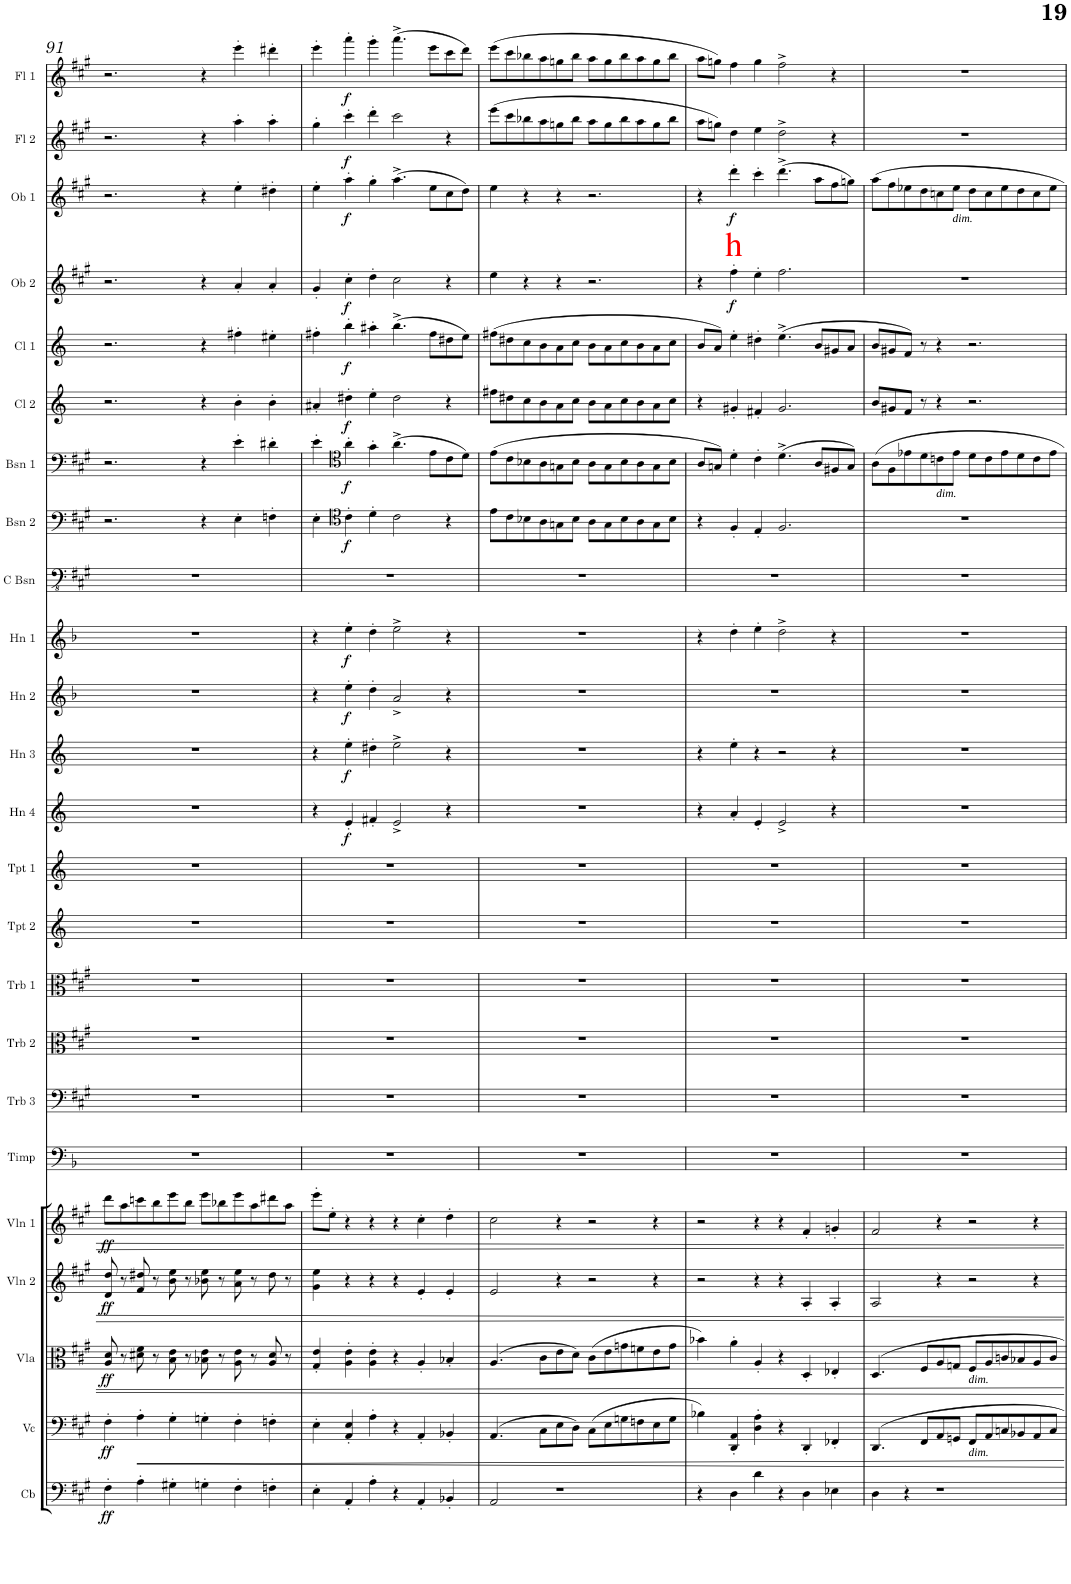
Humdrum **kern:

**kern	**dynam	**kern	**dynam	**kern	**dynam	**kern	**dynam	**kern	**dynam	**kern	**kern	**kern	**kern	**kern	**kern	**kern	**dynam	**kern	**dynam	**kern	**dynam	**kern	**dynam	**kern	**kern	**dynam	**kern	**dynam	**kern	**dynam	**kern	**dynam	**kern	**dynam	**kern	**text	**dynam	**kern	**dynam	**kern	**dynam
*part24	*part24	*part23	*part23	*part22	*part22	*part21	*part21	*part20	*part20	*part19	*part18	*part17	*part16	*part15	*part14	*part13	*part13	*part12	*part12	*part11	*part11	*part10	*part10	*part9	*part8	*part8	*part7	*part7	*part6	*part6	*part5	*part5	*part4	*part4	*part3	*part3	*part3	*part2	*part2	*part1	*part1
*staff24	*staff24	*staff23	*staff23	*staff22	*staff22	*staff21	*staff21	*staff20	*staff20	*staff19	*staff18	*staff17	*staff16	*staff15	*staff14	*staff13	*staff13	*staff12	*staff12	*staff11	*staff11	*staff10	*staff10	*staff9	*staff8	*staff8	*staff7	*staff7	*staff6	*staff6	*staff5	*staff5	*staff4	*staff4	*staff3	*staff3	*staff3	*staff2	*staff2	*staff1	*staff1
*I"Contrabass	*	*I"Violoncello	*	*I"Viola	*	*I"Violin 2	*	*I"Violin 1	*	*I"Timpani	*I"Trombone 3	*I"Trombone 2	*I"Trombone 1	*I"F Trumpet 2	*I"F Trumpet 1	*I"F Horn 4	*	*I"F Horn 3	*	*I"C Horn 2	*	*I"C Horn 1	*	*I"Contrabassoon	*I"Bassoon 2	*	*I"Bassoon 1	*	*I"Bb Clarinet 2	*	*I"Bb Clarinet 1	*	*I"Oboe 2	*	*I"Oboe 1	*	*	*I"Flute 2	*	*I"Flute 1	*
*I'Cb	*	*I'Vc	*	*I'Vla	*	*I'Vln 2	*	*I'Vln 1	*	*I'Timp	*I'Trb 3	*I'Trb 2	*I'Trb 1	*I'Tpt 2	*I'Tpt 1	*I'Hn 4	*	*I'Hn 3	*	*I'Hn 2	*	*I'Hn 1	*	*I'C Bsn	*I'Bsn 2	*	*I'Bsn 1	*	*I'Cl 2	*	*I'Cl 1	*	*I'Ob 2	*	*I'Ob 1	*	*	*I'Fl 2	*	*I'Fl 1	*
!!LO:PB:g=z
*clefF4	*	*clefF4	*	*clefC3	*	*clefG2	*	*clefG2	*	*clefF4	*clefF4	*clefC3	*clefC3	*clefG2	*clefG2	*clefG2	*	*clefG2	*	*clefG2	*	*clefG2	*	*clefFv4	*clefF4	*	*clefF4	*	*clefG2	*	*clefG2	*	*clefG2	*	*clefG2	*	*	*clefG2	*	*clefG2	*
*Trd7c12	*	*	*	*	*	*	*	*	*	*	*	*	*	*Trd-3c-5	*Trd-3c-5	*Trd4c7	*	*Trd4c7	*	*Trd7c12	*	*Trd7c12	*	*	*	*	*	*	*Trd1c2	*	*Trd1c2	*	*	*	*	*	*	*	*	*	*
*k[f#c#g#]	*	*k[f#c#g#]	*	*k[f#c#g#]	*	*k[f#c#g#]	*	*k[f#c#g#]	*	*k[b-]	*k[f#c#g#]	*k[f#c#g#]	*k[f#c#g#]	*k[]	*k[]	*k[]	*	*k[]	*	*k[b-]	*	*k[b-]	*	*k[f#c#g#]	*k[f#c#g#]	*	*k[f#c#g#]	*	*k[]	*	*k[]	*	*k[f#c#g#]	*	*k[f#c#g#]	*	*	*k[f#c#g#]	*	*k[f#c#g#]	*
*M6/4	*	*M6/4	*	*M6/4	*	*M6/4	*	*M6/4	*	*M6/4	*M6/4	*M6/4	*M6/4	*M6/4	*M6/4	*M6/4	*	*M6/4	*	*M6/4	*	*M6/4	*	*M6/4	*M6/4	*	*M6/4	*	*M6/4	*	*M6/4	*	*M6/4	*	*M6/4	*	*	*M6/4	*	*M6/4	*
=91	=91	=91	=91	=91	=91	=91	=91	=91	=91	=91	=91	=91	=91	=91	=91	=91	=91	=91	=91	=91	=91	=91	=91	=91	=91	=91	=91	=91	=91	=91	=91	=91	=91	=91	=91	=91	=91	=91	=91	=91	=91
!	!LO:DY:b	!	!LO:DY:b	!	!LO:DY:b	!	!LO:DY:b	!	!LO:DY:b	!	!	!	!	!	!	!	!	!	!	!	!	!	!	!	!	!	!	!	!	!	!	!	!	!	!	!	!	!	!	!	!
4F#'\	ff	4F#'\	ff	8A/ 8d/	ff	8d/ 8dd/	ff	8ddd\L	ff	1.r	1.r	1.r	1.r	1.r	1.r	1.r	.	1.r	.	1.r	.	1.r	.	1.r	2.r	.	2.r	.	2.r	.	2.r	.	2.r	.	2.r	.	.	2.r	.	2.r	.
.	.	.	.	8r	.	8r	.	8aa\	.	.	.	.	.	.	.	.	.	.	.	.	.	.	.	.	.	.	.	.	.	.	.	.	.	.	.	.	.	.	.	.	.
4A'\	.	4A'\	.	8d#X\ 8f#\	.	8f#/ 8dd#X/	.	8cccn\	.	.	.	.	.	.	.	.	.	.	.	.	.	.	.	.	.	.	.	.	.	.	.	.	.	.	.	.	.	.	.	.	.
.	.	.	.	8r	.	8r	.	8bb\	.	.	.	.	.	.	.	.	.	.	.	.	.	.	.	.	.	.	.	.	.	.	.	.	.	.	.	.	.	.	.	.	.
4G#X'\	.	4G#'\	.	8B\ 8e\	.	8b\ 8ee\	.	8eee\	.	.	.	.	.	.	.	.	.	.	.	.	.	.	.	.	.	.	.	.	.	.	.	.	.	.	.	.	.	.	.	.	.
.	.	.	.	8r	.	8r	.	8bb\J	.	.	.	.	.	.	.	.	.	.	.	.	.	.	.	.	.	.	.	.	.	.	.	.	.	.	.	.	.	.	.	.	.
4Gn'\	.	4Gn'\	.	8B-X\ 8e\	.	8b-X\ 8ee\	.	8eee\L	.	.	.	.	.	.	.	.	.	.	.	.	.	.	.	.	4r	.	4r	.	4r	.	4r	.	4r	.	4r	.	.	4r	.	4r	.
.	.	.	.	8r	.	8r	.	8bb-X\	.	.	.	.	.	.	.	.	.	.	.	.	.	.	.	.	.	.	.	.	.	.	.	.	.	.	.	.	.	.	.	.	.
4F#'\	.	4F#'\	.	8A\ 8e\	.	8a\ 8ee\	.	8eee\	.	.	.	.	.	.	.	.	.	.	.	.	.	.	.	.	4E'\	.	4e'\	.	4b'\	.	4ff#X'\	.	4a'/	.	4ee'\	.	.	4aa'\	.	4eee'\	.
.	.	.	.	8r	.	8r	.	8aa\	.	.	.	.	.	.	.	.	.	.	.	.	.	.	.	.	.	.	.	.	.	.	.	.	.	.	.	.	.	.	.	.	.
4Fn'\	.	4Fn'\	.	8A/ 8d#/	.	8dd#\	.	8ddd#X\	.	.	.	.	.	.	.	.	.	.	.	.	.	.	.	.	4Fn'\	.	4d#X'\	.	4b'\	.	4ee#X'\	.	4a'/	.	4dd#X'\	.	.	4aa'\	.	4ddd#X'\	.
.	.	.	.	8r	.	8r	.	8aa\J	.	.	.	.	.	.	.	.	.	.	.	.	.	.	.	.	.	.	.	.	.	.	.	.	.	.	.	.	.	.	.	.	.
=92	=92	=92	=92	=92	=92	=92	=92	=92	=92	=92	=92	=92	=92	=92	=92	=92	=92	=92	=92	=92	=92	=92	=92	=92	=92	=92	=92	=92	=92	=92	=92	=92	=92	=92	=92	=92	=92	=92	=92	=92	=92
4E'\	.	4E'\	.	4G#/' 4e/'	.	4g#\ 4ee\	.	8eee'\L	.	1.r	1.r	1.r	1.r	1.r	1.r	4r	.	4r	.	4r	.	4r	.	1.r	4E'\	.	4e'\	.	4a#X'/	.	4ff#X'\	.	4g#'/	.	4ee'\	.	.	4gg#'\	.	4eee'\	.
.	.	.	.	.	.	.	.	8ee'\J	.	.	.	.	.	.	.	.	.	.	.	.	.	.	.	.	.	.	.	.	.	.	.	.	.	.	.	.	.	.	.	.	.
*	*	*	*	*	*	*	*	*	*	*	*	*	*	*	*	*	*	*	*	*	*	*	*	*	*clefC4	*	*clefC4	*	*	*	*	*	*	*	*	*	*	*	*	*	*
!	!	!	!	!	!	!	!	!	!	!	!	!	!	!	!	!	!LO:DY:b	!	!LO:DY:b	!	!LO:DY:b	!	!LO:DY:b	!	!	!LO:DY:b	!	!LO:DY:b	!	!LO:DY:b	!	!LO:DY:b	!	!LO:DY:b	!	!	!LO:DY:b	!	!LO:DY:b	!	!LO:DY:b
4AA'/	.	4AA/' 4E/'	.	4A\' 4e\'	.	4r	.	4r	.	.	.	.	.	.	.	4e'/	f	4ee'\	f	4ee'\	f	4ee'\	f	.	4c#'\	f	4a'\	f	4dd#X'\	f	4bb'\	f	4cc#'\	f	4aa'\	.	f	4ccc#'\	f	4aaa'\	f
4A'\	.	4A'\	.	4A\' 4e\'	.	4r	.	4r	.	.	.	.	.	.	.	4f#X'/	.	4dd#X'\	.	4dd'\	.	4dd'\	.	.	4d'\	.	4g#'\	.	4ee'\	.	4aa#X'\	.	4dd'\	.	4gg#'\	.	.	4ddd'\	.	4ggg#'\	.
4r	.	4r	.	4r	.	4r	.	4r	.	.	.	.	.	.	.	2e^/	.	2ee^\	.	2a^/	.	2ee^\	.	.	2c#\	.	(4.a^\	.	2dd#\	.	(4.bb^\	.	2cc#\	.	(4.aa^\	.	.	2ccc#\	.	(4.aaa^\	.
4AA'/	.	4AA'/	.	4A'/	.	4e'/	.	4cc#'\	.	.	.	.	.	.	.	.	.	.	.	.	.	.	.	.	.	.	.	.	.	.	.	.	.	.	.	.	.	.	.	.	.
.	.	.	.	.	.	.	.	.	.	.	.	.	.	.	.	.	.	.	.	.	.	.	.	.	.	.	8e\L	.	.	.	8ff#\L	.	.	.	8ee\L	.	.	.	.	8eee\L	.
4BB-X'/	.	4BB-X'/	.	4B-X'/	.	4e'/	.	4dd'\	.	.	.	.	.	.	.	4r	.	4r	.	4r	.	4r	.	.	4r	.	8c#\	.	4r	.	8dd#X\	.	4r	.	8cc#\	.	.	4r	.	8ccc#\	.
.	.	.	.	.	.	.	.	.	.	.	.	.	.	.	.	.	.	.	.	.	.	.	.	.	.	.	8d\J)	.	.	.	8ee\J)	.	.	.	8dd\J)	.	.	.	.	8ddd\J)	.
=93	=93	=93	=93	=93	=93	=93	=93	=93	=93	=93	=93	=93	=93	=93	=93	=93	=93	=93	=93	=93	=93	=93	=93	=93	=93	=93	=93	=93	=93	=93	=93	=93	=93	=93	=93	=93	=93	=93	=93	=93	=93
2AA/	.	(4.AA/	.	(4.A/	.	2e/	.	2cc#\	.	1.r	1.r	1.r	1.r	1.r	1.r	1.r	.	1.r	.	1.r	.	1.r	.	1.r	8e\L	.	(8e\L	.	8ff#X\L	.	(8ff#X\L	.	4ee\	.	4ee\	.	.	(8eee\L	.	(8eee\L	.
.	.	.	.	.	.	.	.	.	.	.	.	.	.	.	.	.	.	.	.	.	.	.	.	.	8c#\	.	8c#\	.	8dd#X\	.	8dd#X\	.	.	.	.	.	.	8ccc#\	.	8ccc#\	.
.	.	.	.	.	.	.	.	.	.	.	.	.	.	.	.	.	.	.	.	.	.	.	.	.	8B-X\	.	8B-X\	.	8cc\	.	8cc\	.	4r	.	4r	.	.	8bb-X\	.	8bb-X\	.
.	.	8C#\L	.	8c#\L	.	.	.	.	.	.	.	.	.	.	.	.	.	.	.	.	.	.	.	.	8A\	.	8A\	.	8b\	.	8b\	.	.	.	.	.	.	8aa\	.	8aa\	.
1r	.	8E\	.	8e\	.	4r	.	4r	.	.	.	.	.	.	.	.	.	.	.	.	.	.	.	.	8Gn\	.	8Gn\	.	8a\	.	8a\	.	4r	.	4r	.	.	8ggn\	.	8ggn\	.
.	.	8D\J)	.	8d\J)	.	.	.	.	.	.	.	.	.	.	.	.	.	.	.	.	.	.	.	.	8B-\J	.	8B-\J	.	8cc\J	.	8cc\J	.	.	.	.	.	.	8bb-\J	.	8bb-\J	.
.	.	(8C#\L	.	(8c#\L	.	2r	.	2r	.	.	.	.	.	.	.	.	.	.	.	.	.	.	.	.	8A\L	.	8A\L	.	8b\L	.	8b\L	.	2.r	.	2.r	.	.	8aa\L	.	8aa\L	.
.	.	8E\	.	8e\	.	.	.	.	.	.	.	.	.	.	.	.	.	.	.	.	.	.	.	.	8G\	.	8G\	.	8a\	.	8a\	.	.	.	.	.	.	8gg\	.	8gg\	.
.	.	8Gn\	.	8gn\	.	.	.	.	.	.	.	.	.	.	.	.	.	.	.	.	.	.	.	.	8B-\	.	8B-\	.	8cc\	.	8cc\	.	.	.	.	.	.	8bb-\	.	8bb-\	.
.	.	8Fn\	.	8fn\	.	.	.	.	.	.	.	.	.	.	.	.	.	.	.	.	.	.	.	.	8A\	.	8A\	.	8b\	.	8b\	.	.	.	.	.	.	8aa\	.	8aa\	.
.	.	8E\	.	8e\	.	4r	.	4r	.	.	.	.	.	.	.	.	.	.	.	.	.	.	.	.	8G\	.	8G\	.	8a\	.	8a\	.	.	.	.	.	.	8gg\	.	8gg\	.
.	.	8G\J	.	8g\J	.	.	.	.	.	.	.	.	.	.	.	.	.	.	.	.	.	.	.	.	8B-\J	.	8B-\J	.	8cc\J	.	8cc\J	.	.	.	.	.	.	8bb-\J	.	8bb-\J	.
=94	=94	=94	=94	=94	=94	=94	=94	=94	=94	=94	=94	=94	=94	=94	=94	=94	=94	=94	=94	=94	=94	=94	=94	=94	=94	=94	=94	=94	=94	=94	=94	=94	=94	=94	=94	=94	=94	=94	=94	=94	=94
4r	.	4B-X\)	.	4b-X\)	.	2r	.	2r	.	1.r	1.r	1.r	1.r	1.r	1.r	4r	.	4r	.	1.r	.	4r	.	1.r	4r	.	8A/L	.	4r	.	8b/L	.	4r	.	4r	.	.	8aa\L	.	8aa\L	.
.	.	.	.	.	.	.	.	.	.	.	.	.	.	.	.	.	.	.	.	.	.	.	.	.	.	.	8Gn/J)	.	.	.	8a/J)	.	.	.	.	.	.	8ggn\J)	.	8ggn\J)	.
!	!	!	!	!	!	!	!	!	!	!	!	!	!	!	!	!	!	!	!	!	!	!	!	!	!	!	!	!	!	!	!	!	!	!LO:DY:b	!	!LO:LY:b:color=#FF0000	!LO:DY:b	!	!	!	!
4D\	.	4DD/' 4AA/'	.	4a'\	.	.	.	.	.	.	.	.	.	.	.	4a'/	.	4ee'\	.	.	.	4dd'\	.	.	4F#'/	.	4d'\	.	4g#X'/	.	4ee'\	.	4ff#'\	f	4ddd'\	h	f	4dd\	.	4ff#\	.
4d\	.	4D\' 4A\'	.	4A'/	.	4r	.	4r	.	.	.	.	.	.	.	4e'/	.	4r	.	.	.	4ee'\	.	.	4E'/	.	4c#'\	.	4f#X'/	.	4dd#X'\	.	4ee'\	.	4ccc#'\	.	.	4ee\	.	4gg\	.
4r	.	4r	.	4r	.	4r	.	4r	.	.	.	.	.	.	.	2e^/	.	2r	.	.	.	2dd^\	.	.	2.F#/	.	(4.d^\	.	2.g#/	.	(4.ee^\	.	2.ff#\	.	(4.ddd^\	.	.	2dd^\	.	2ff#^\	.
4D\	.	4DD'/	.	4D'/	.	4A'/	.	4f#'/	.	.	.	.	.	.	.	.	.	.	.	.	.	.	.	.	.	.	.	.	.	.	.	.	.	.	.	.	.	.	.	.	.
.	.	.	.	.	.	.	.	.	.	.	.	.	.	.	.	.	.	.	.	.	.	.	.	.	.	.	8A/L	.	.	.	8b/L	.	.	.	8aa\L	.	.	.	.	.	.
4E-X\	.	4FF-X'/	.	4E-X'/	.	4A'/	.	4gn'/	.	.	.	.	.	.	.	4r	.	4r	.	.	.	4r	.	.	.	.	8F#X/	.	.	.	8g#X/	.	.	.	8ff#\	.	.	4r	.	4r	.
.	.	.	.	.	.	.	.	.	.	.	.	.	.	.	.	.	.	.	.	.	.	.	.	.	.	.	8G/J)	.	.	.	8a/J	.	.	.	8ggn\J)	.	.	.	.	.	.
=95	=95	=95	=95	=95	=95	=95	=95	=95	=95	=95	=95	=95	=95	=95	=95	=95	=95	=95	=95	=95	=95	=95	=95	=95	=95	=95	=95	=95	=95	=95	=95	=95	=95	=95	=95	=95	=95	=95	=95	=95	=95
4D\	.	4.DD/	.	4.D/	.	2A/	.	2f#/	.	1.r	1.r	1.r	1.r	1.r	1.r	1.r	.	1.r	.	1.r	.	1.r	.	1.r	1.r	.	8A\L	.	8b/L	.	8b/L	.	1.r	.	8aa\L	.	.	1.r	.	1.r	.
.	.	.	.	.	.	.	.	.	.	.	.	.	.	.	.	.	.	.	.	.	.	.	.	.	.	.	8F#\	.	8g#X/	.	8g#X/	.	.	.	8ff#\	.	.	.	.	.	.
4r	.	.	.	.	.	.	.	.	.	.	.	.	.	.	.	.	.	.	.	.	.	.	.	.	.	.	8e-X\	.	8f/J	.	8f/J)	.	.	.	8ee-X\	.	.	.	.	.	.
.	.	8FF#/L	.	8F#/L	.	.	.	.	.	.	.	.	.	.	.	.	.	.	.	.	.	.	.	.	.	.	8d\	.	8r	.	8r	.	.	.	8dd\	.	.	.	.	.	.
!	!	!	!	!	!	!	!	!	!	!	!	!	!	!	!	!	!	!	!	!	!	!	!	!	!	!	!LO:TX:b:i:t=dim.	!	!	!	!	!	!	!	!	!	!	!	!	!	!
1r	.	8AA/	.	8A/	.	4r	.	4r	.	.	.	.	.	.	.	.	.	.	.	.	.	.	.	.	.	.	8cn\	.	4r	.	4r	.	.	.	8ccn\	.	.	.	.	.	.
!	!	!	!	!	!	!	!	!	!	!	!	!	!	!	!	!	!	!	!	!	!	!	!	!	!	!	!	!	!	!	!	!	!	!	!LO:TX:b:i:t=dim.	!	!	!	!	!	!
.	.	8GGn/J	.	8Gn/J	.	.	.	.	.	.	.	.	.	.	.	.	.	.	.	.	.	.	.	.	.	.	8e-\J	.	.	.	.	.	.	.	8ee-\J	.	.	.	.	.	.
!	!	!	!	!LO:TX:b:i:t=dim.	!	!	!	!	!	!	!	!	!	!	!	!	!	!	!	!	!	!	!	!	!	!	!	!	!	!	!	!	!	!	!	!	!	!	!	!	!
!	!	!LO:TX:b:i:t=dim.	!	!	!	!	!	!	!	!	!	!	!	!	!	!	!	!	!	!	!	!	!	!	!	!	!	!	!	!	!	!	!	!	!	!	!	!	!	!	!
.	.	8FF#/L	.	8F#/L	.	2r	.	2r	.	.	.	.	.	.	.	.	.	.	.	.	.	.	.	.	.	.	8d\L	.	2.r	.	2.r	.	.	.	8dd\L	.	.	.	.	.	.
.	.	8AA/	.	8A/	.	.	.	.	.	.	.	.	.	.	.	.	.	.	.	.	.	.	.	.	.	.	8c\	.	.	.	.	.	.	.	8cc\	.	.	.	.	.	.
.	.	8Cn/	.	8cn/	.	.	.	.	.	.	.	.	.	.	.	.	.	.	.	.	.	.	.	.	.	.	8e-\	.	.	.	.	.	.	.	8ee-\	.	.	.	.	.	.
.	.	8BB-X/	.	8B-X/	.	.	.	.	.	.	.	.	.	.	.	.	.	.	.	.	.	.	.	.	.	.	8d\	.	.	.	.	.	.	.	8dd\	.	.	.	.	.	.
.	.	8AA/	.	8A/	.	4r	.	4r	.	.	.	.	.	.	.	.	.	.	.	.	.	.	.	.	.	.	8c\	.	.	.	.	.	.	.	8cc\	.	.	.	.	.	.
.	.	8C/J	.	8c/J	.	.	.	.	.	.	.	.	.	.	.	.	.	.	.	.	.	.	.	.	.	.	8e-\J	.	.	.	.	.	.	.	8ee-\J	.	.	.	.	.	.
=	=	=	=	=	=	=	=	=	=	=	=	=	=	=	=	=	=	=	=	=	=	=	=	=	=	=	=	=	=	=	=	=	=	=	=	=	=	=	=	=	=
*-	*-	*-	*-	*-	*-	*-	*-	*-	*-	*-	*-	*-	*-	*-	*-	*-	*-	*-	*-	*-	*-	*-	*-	*-	*-	*-	*-	*-	*-	*-	*-	*-	*-	*-	*-	*-	*-	*-	*-	*-	*-
